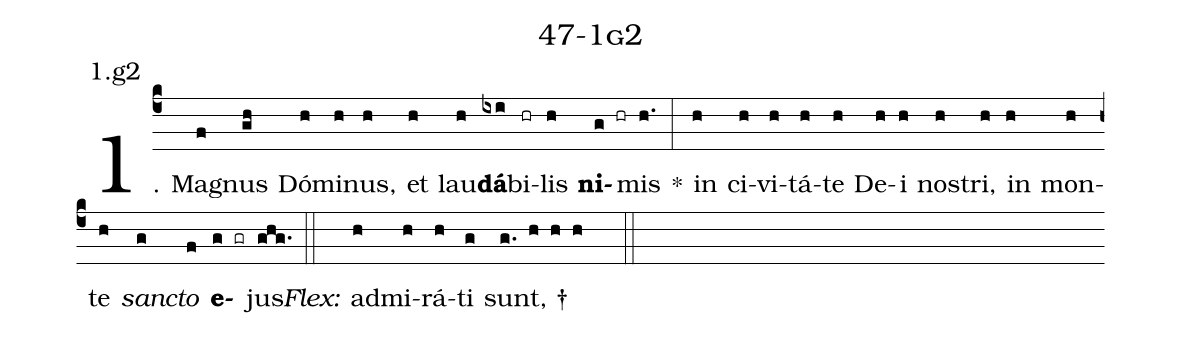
name: 47-1g2;
annotation: 1.g2;
%%
(c4)1. Ma(f)gnus(gh) Dó(h)mi(h)nus,(h) et(h) lau(h)<b>dá</b>(ixi)bi(hr)lis(h) <b>ni</b>(g hr)mis(h.) *(:) in(h) ci(h)vi(h)tá(h)te(h) De(h)i(h) nos(h)tri,(h) in(h) mon(h)te(h) <i>sanc</i>(g)<i>to</i>(f) <b>e</b>(g gr)jus.(ghg.) (::)
<i>Flex:</i>()  ad(h)mi(h)rá(h)ti(g) sunt, †(g. h h h  ::)
